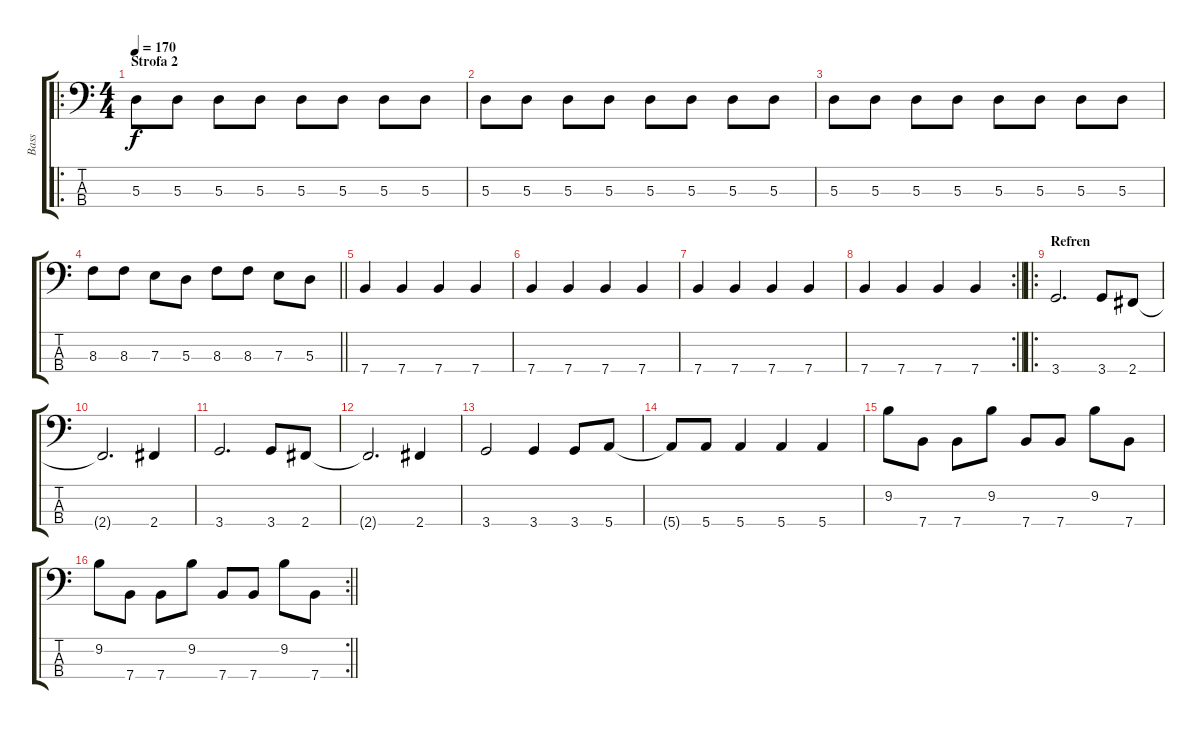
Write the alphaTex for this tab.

\track ("Bass" "Bass") {instrument electricbassfinger}
\staff {score tabs}
\tuning (G2 D2 A1 E1) {hide}
\ro
\ts (4 4)
\section ("" "Strofa 2")
\tempo 170
\clef f4
\ks c
5.3.8{dy f} 5.3.8 5.3.8 5.3.8 5.3.8 5.3.8 5.3.8 5.3.8 |
5.3.8 5.3.8 5.3.8 5.3.8 5.3.8 5.3.8 5.3.8 5.3.8 |
5.3.8 5.3.8 5.3.8 5.3.8 5.3.8 5.3.8 5.3.8 5.3.8 |
\barLineRight lightlight
8.3.8 8.3.8 7.3.8 5.3.8 8.3.8 8.3.8 7.3.8 5.3.8 |
7.4.4 7.4.4 7.4.4 7.4.4 |
7.4.4 7.4.4 7.4.4 7.4.4 |
7.4.4 7.4.4 7.4.4 7.4.4 |
\rc 2
\barLineRight lightlight
7.4.4 7.4.4 7.4.4 7.4.4 |
\ro
\section ("" "Refren")
3.4.2{d} 3.4.8 2.4.8 |
2.4{t}.2{d} 2.4.4 |
3.4.2{d} 3.4.8 2.4.8 |
2.4{t}.2{d} 2.4.4 |
3.4.2 3.4.4 3.4.8 5.4.8 |
5.4{t}.8 5.4.8 5.4.4 5.4.4 5.4.4 |
9.2.8 7.4.8 7.4.8 9.2.8 7.4.8 7.4.8 9.2.8 7.4.8 |
\rc 2
\barLineRight lightlight
9.2.8 7.4.8 7.4.8 9.2.8 7.4.8 7.4.8 9.2.8 7.4.8
